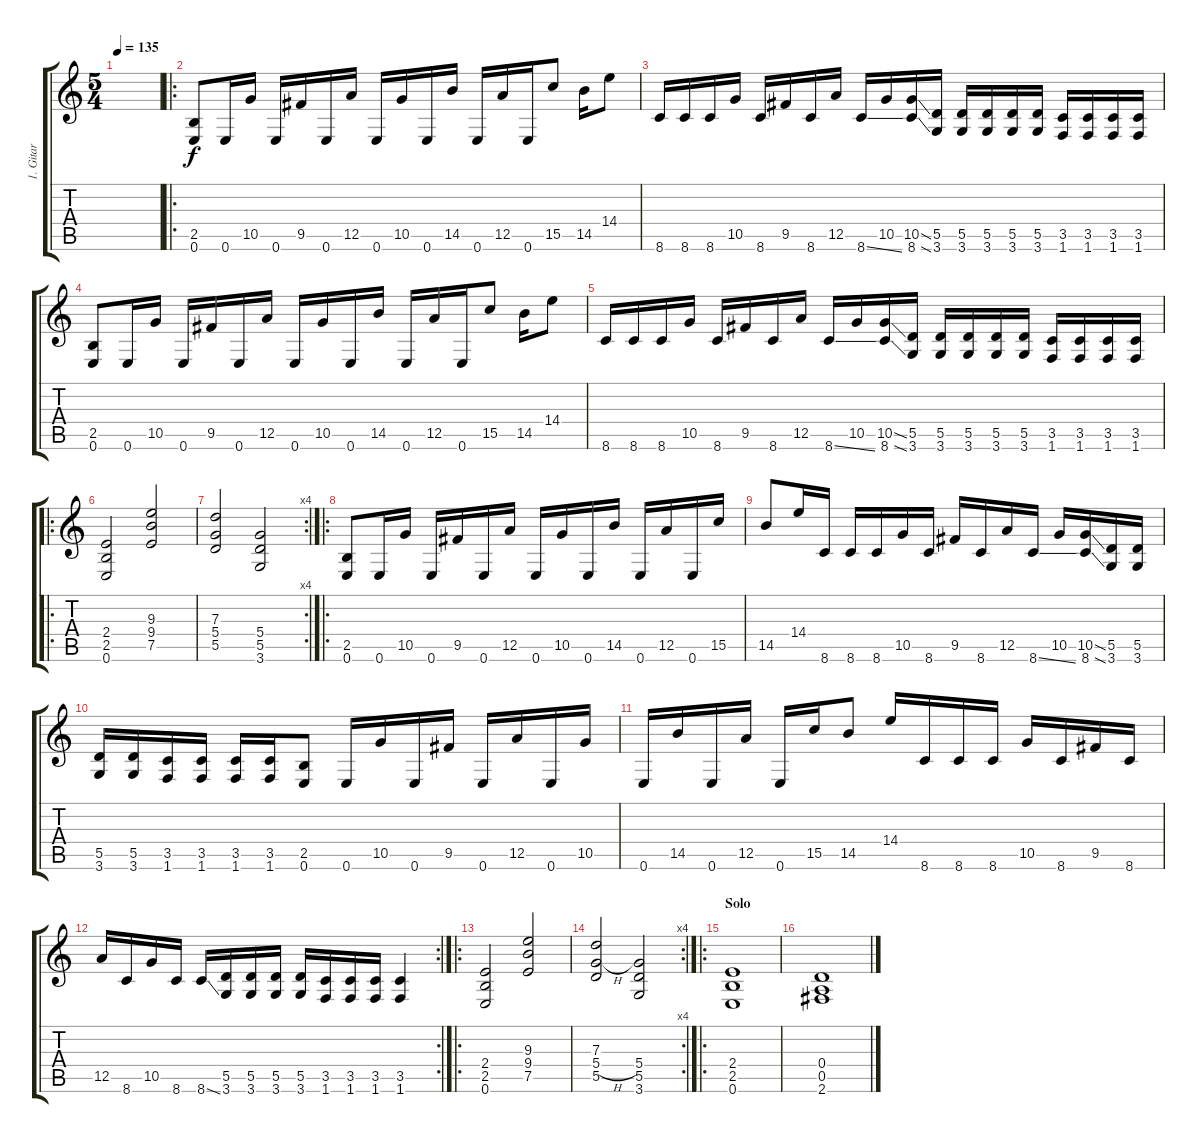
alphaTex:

\track ("1. Gitar" "1. Gitar") {instrument overdrivenguitar}
\staff {score tabs}
\tuning (E4 B3 G3 D3 A2 E2) {hide}
\ts (5 4)
\tempo 135
\clef g2
\ks c
|
\ro
(2.5 0.6).8 0.6.16 10.5.16 0.6.16 9.5.16 0.6.16 12.5.16 0.6.16 10.5.16 0.6.16 14.5.16 0.6.16 12.5.16 0.6.16 15.5.8 14.5.16 14.4.8 |
8.6.16 8.6.16 8.6.16 10.5.16 8.6.16 9.5.16 8.6.16 12.5.16 8.6{ss}.16 10.5.16 (10.5{ss} 8.6{ss}).16 (5.5 3.6).16 (5.5 3.6).16 (5.5 3.6).16 (5.5 3.6).16 (5.5 3.6).16 (3.5 1.6).16 (3.5 1.6).16 (3.5 1.6).16 (3.5 1.6).16 |
(2.5 0.6).8 0.6.16 10.5.16 0.6.16 9.5.16 0.6.16 12.5.16 0.6.16 10.5.16 0.6.16 14.5.16 0.6.16 12.5.16 0.6.16 15.5.8 14.5.16 14.4.8 |
8.6.16 8.6.16 8.6.16 10.5.16 8.6.16 9.5.16 8.6.16 12.5.16 8.6{ss}.16 10.5.16 (10.5{ss} 8.6{ss}).16 (5.5 3.6).16 (5.5 3.6).16 (5.5 3.6).16 (5.5 3.6).16 (5.5 3.6).16 (3.5 1.6).16 (3.5 1.6).16 (3.5 1.6).16 (3.5 1.6).16 |
\ro
(2.4 2.5 0.6).2 (9.3 9.4 7.5).2 |
\rc 4
(7.3 5.4 5.5).2 (5.4 5.5 3.6).2 |
\ro
(2.5 0.6).8 0.6.16 10.5.16 0.6.16 9.5.16 0.6.16 12.5.16 0.6.16 10.5.16 0.6.16 14.5.16 0.6.16 12.5.16 0.6.16 15.5.16 |
14.5.8 14.4.16 8.6.16 8.6.16 8.6.16 10.5.16 8.6.16 9.5.16 8.6.16 12.5.16 8.6{ss}.16 10.5.16 (10.5{ss} 8.6{ss}).16 (5.5 3.6).16 (5.5 3.6).16 |
(5.5 3.6).16 (5.5 3.6).16 (3.5 1.6).16 (3.5 1.6).16 (3.5 1.6).16 (3.5 1.6).16 (2.5 0.6).8 0.6.16 10.5.16 0.6.16 9.5.16 0.6.16 12.5.16 0.6.16 10.5.16 |
0.6.16 14.5.16 0.6.16 12.5.16 0.6.16 15.5.16 14.5.8 14.4.16 8.6.16 8.6.16 8.6.16 10.5.16 8.6.16 9.5.16 8.6.16 |
\rc 2
12.5.16 8.6.16 10.5.16 8.6.16 8.6{ss}.16 (5.5 3.6).16 (5.5 3.6).16 (5.5 3.6).16 (5.5 3.6).16 (3.5 1.6).16 (3.5 1.6).16 (3.5 1.6).16 (3.5 1.6).4 |
\ro
(2.4 2.5 0.6).2 (9.3 9.4 7.5).2 |
\rc 4
(7.3 5.4{h} 5.5).2 (5.4 5.5 3.6).2 |
\ro
\section ("" "Solo")
(2.4 2.5 0.6).1{volume 16} |
(0.4 0.5 2.6).1
